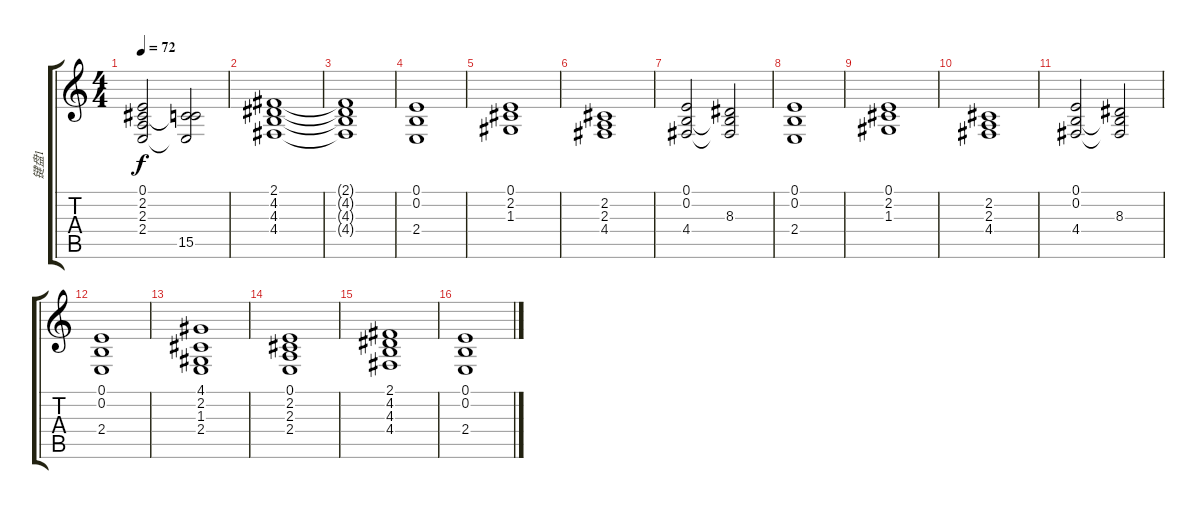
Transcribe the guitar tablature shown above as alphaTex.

\track ("键盘1" "键盘1") {instrument stringensemble2}
\staff {score tabs}
\tuning (E4 B3 G3 D3 A2 E2) {hide}
\ts (4 4)
\tempo 72
\clef g2
\ks c
(0.1 2.2 2.3 2.4).2{dy f} (2.2{t} 2.4{t} 15.5).2 |
(2.1 4.2 4.3 4.4).1 |
(2.1{t} 4.2{t} 4.3{t} 4.4{t}).1 |
(0.1 0.2 2.4).1 |
(0.1 2.2 1.3).1 |
(2.2 2.3 4.4).1 |
(0.1 0.2 4.4).2 (0.2{t} 8.3 4.4{t}).2 |
(0.1 0.2 2.4).1 |
(0.1 2.2 1.3).1 |
(2.2 2.3 4.4).1 |
(0.1 0.2 4.4).2 (0.2{t} 8.3 4.4{t}).2 |
(0.1 0.2 2.4).1 |
(4.1 2.2 1.3 2.4).1 |
(0.1 2.2 2.3 2.4).1 |
(2.1 4.2 4.3 4.4).1 |
(0.1 0.2 2.4).1
